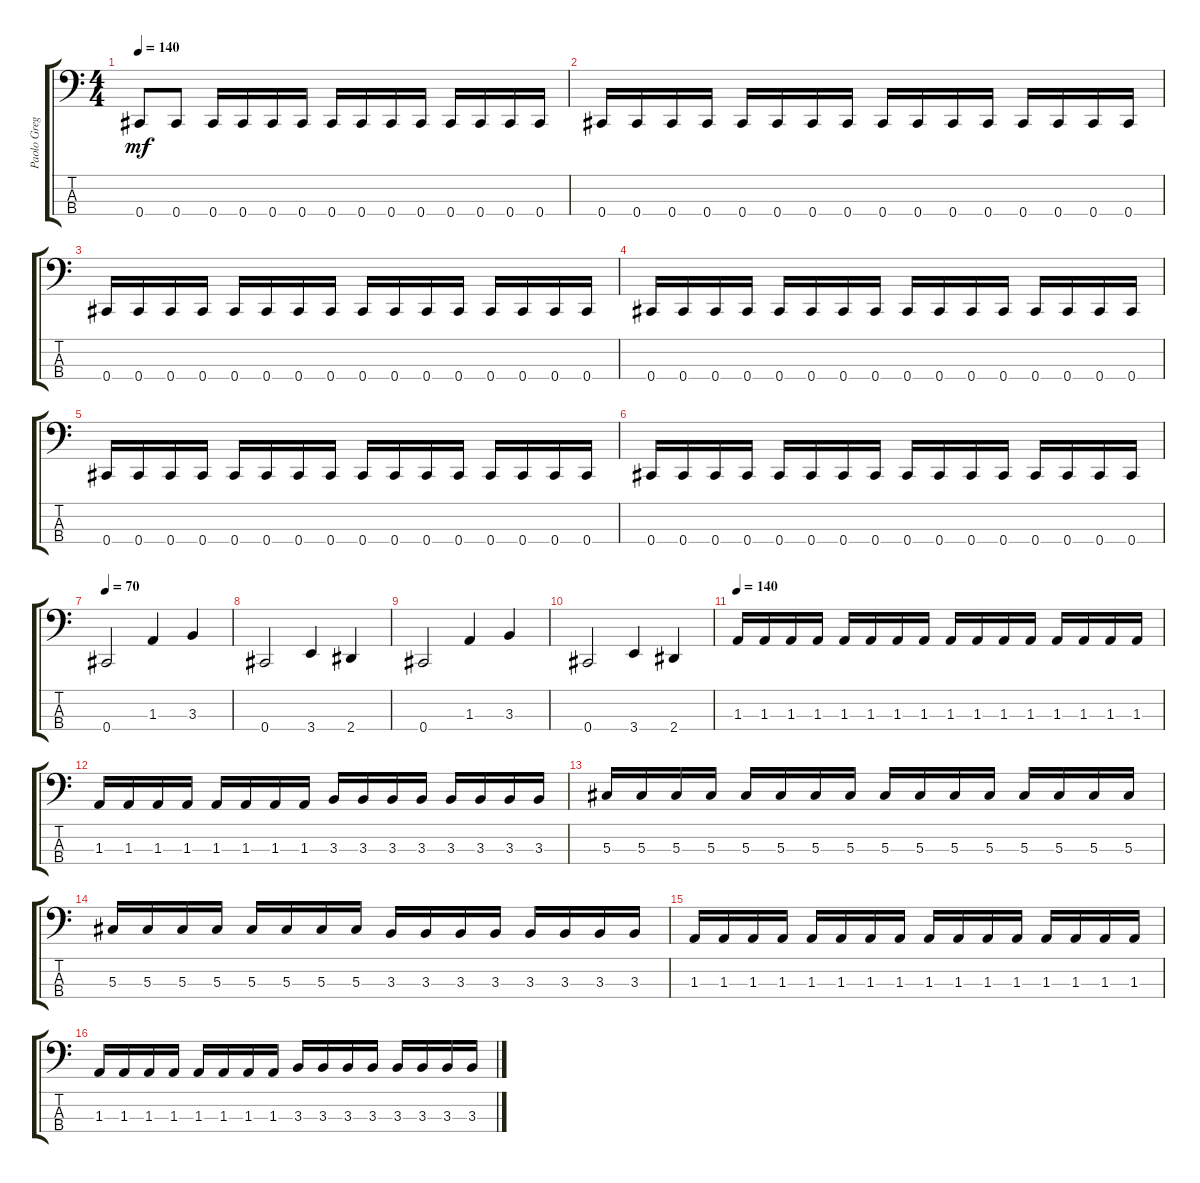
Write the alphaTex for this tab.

\track ("Paolo Gregoletto" "Paolo Greg") {instrument electricbassfinger}
\staff {score tabs}
\tuning (Gb2 Db2 Ab1 Db1) {hide}
\ts (4 4)
\tempo 140
\clef f4
\ks c
0.4.8{dy mf} 0.4.8 0.4.16 0.4.16 0.4.16 0.4.16 0.4.16 0.4.16 0.4.16 0.4.16 0.4.16 0.4.16 0.4.16 0.4.16 |
0.4.16 0.4.16 0.4.16 0.4.16 0.4.16 0.4.16 0.4.16 0.4.16 0.4.16 0.4.16 0.4.16 0.4.16 0.4.16 0.4.16 0.4.16 0.4.16 |
0.4.16 0.4.16 0.4.16 0.4.16 0.4.16 0.4.16 0.4.16 0.4.16 0.4.16 0.4.16 0.4.16 0.4.16 0.4.16 0.4.16 0.4.16 0.4.16 |
0.4.16 0.4.16 0.4.16 0.4.16 0.4.16 0.4.16 0.4.16 0.4.16 0.4.16 0.4.16 0.4.16 0.4.16 0.4.16 0.4.16 0.4.16 0.4.16 |
0.4.16 0.4.16 0.4.16 0.4.16 0.4.16 0.4.16 0.4.16 0.4.16 0.4.16 0.4.16 0.4.16 0.4.16 0.4.16 0.4.16 0.4.16 0.4.16 |
0.4.16 0.4.16 0.4.16 0.4.16 0.4.16 0.4.16 0.4.16 0.4.16 0.4.16 0.4.16 0.4.16 0.4.16 0.4.16 0.4.16 0.4.16 0.4.16 |
\tempo 70
0.4.2 1.3.4 3.3.4 |
0.4.2 3.4.4 2.4.4 |
0.4.2 1.3.4 3.3.4 |
0.4.2 3.4.4 2.4.4 |
\tempo 140
1.3.16 1.3.16 1.3.16 1.3.16 1.3.16 1.3.16 1.3.16 1.3.16 1.3.16 1.3.16 1.3.16 1.3.16 1.3.16 1.3.16 1.3.16 1.3.16 |
1.3.16 1.3.16 1.3.16 1.3.16 1.3.16 1.3.16 1.3.16 1.3.16 3.3.16 3.3.16 3.3.16 3.3.16 3.3.16 3.3.16 3.3.16 3.3.16 |
5.3.16 5.3.16 5.3.16 5.3.16 5.3.16 5.3.16 5.3.16 5.3.16 5.3.16 5.3.16 5.3.16 5.3.16 5.3.16 5.3.16 5.3.16 5.3.16 |
5.3.16 5.3.16 5.3.16 5.3.16 5.3.16 5.3.16 5.3.16 5.3.16 3.3.16 3.3.16 3.3.16 3.3.16 3.3.16 3.3.16 3.3.16 3.3.16 |
1.3.16 1.3.16 1.3.16 1.3.16 1.3.16 1.3.16 1.3.16 1.3.16 1.3.16 1.3.16 1.3.16 1.3.16 1.3.16 1.3.16 1.3.16 1.3.16 |
1.3.16 1.3.16 1.3.16 1.3.16 1.3.16 1.3.16 1.3.16 1.3.16 3.3.16 3.3.16 3.3.16 3.3.16 3.3.16 3.3.16 3.3.16 3.3.16
